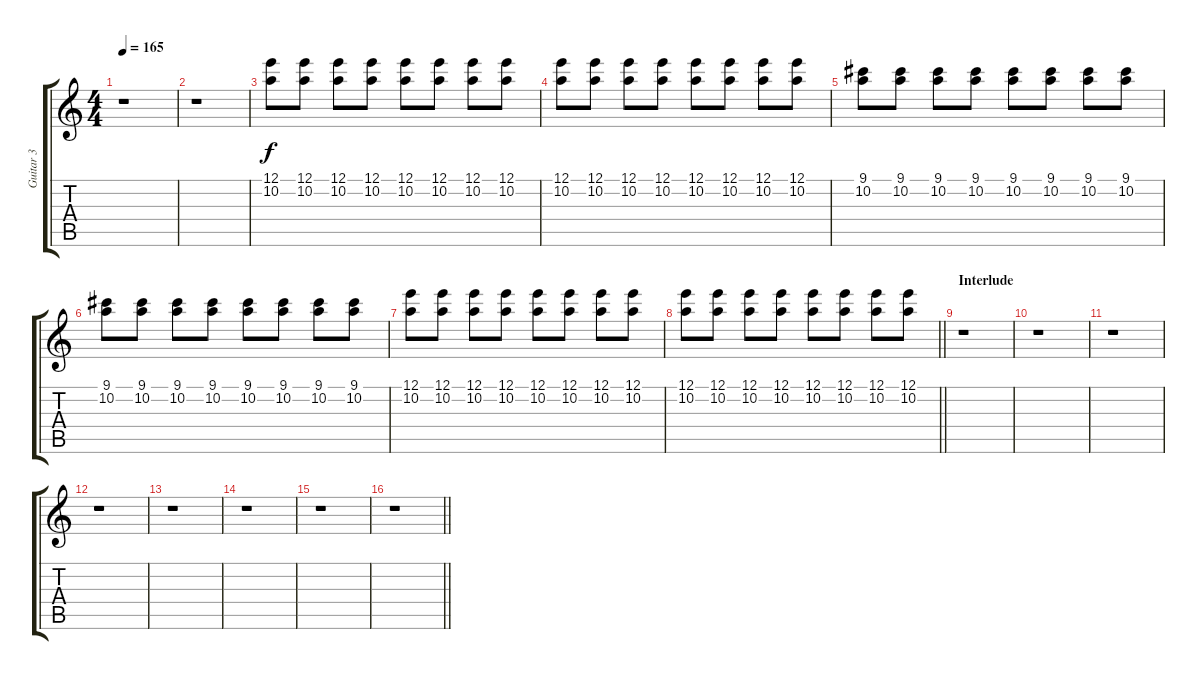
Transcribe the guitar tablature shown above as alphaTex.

\track ("Guitar 3" "Guitar 3") {instrument distortionguitar}
\staff {score tabs}
\tuning (E4 B3 G3 D3 A2 D2) {hide}
\ts (4 4)
\tempo 165
\clef g2
\ks c
r.1{dy f} |
r.1 |
(12.1 10.2).8 (12.1 10.2).8 (12.1 10.2).8 (12.1 10.2).8 (12.1 10.2).8 (12.1 10.2).8 (12.1 10.2).8 (12.1 10.2).8 |
(12.1 10.2).8 (12.1 10.2).8 (12.1 10.2).8 (12.1 10.2).8 (12.1 10.2).8 (12.1 10.2).8 (12.1 10.2).8 (12.1 10.2).8 |
(9.1 10.2).8 (9.1 10.2).8 (9.1 10.2).8 (9.1 10.2).8 (9.1 10.2).8 (9.1 10.2).8 (9.1 10.2).8 (9.1 10.2).8 |
(9.1 10.2).8 (9.1 10.2).8 (9.1 10.2).8 (9.1 10.2).8 (9.1 10.2).8 (9.1 10.2).8 (9.1 10.2).8 (9.1 10.2).8 |
(12.1 10.2).8 (12.1 10.2).8 (12.1 10.2).8 (12.1 10.2).8 (12.1 10.2).8 (12.1 10.2).8 (12.1 10.2).8 (12.1 10.2).8 |
\barLineRight lightlight
(12.1 10.2).8 (12.1 10.2).8 (12.1 10.2).8 (12.1 10.2).8 (12.1 10.2).8 (12.1 10.2).8 (12.1 10.2).8 (12.1 10.2).8 |
\section ("" "Interlude")
r.1 |
r.1 |
r.1 |
r.1 |
r.1 |
r.1 |
r.1 |
\barLineRight lightlight
r.1
